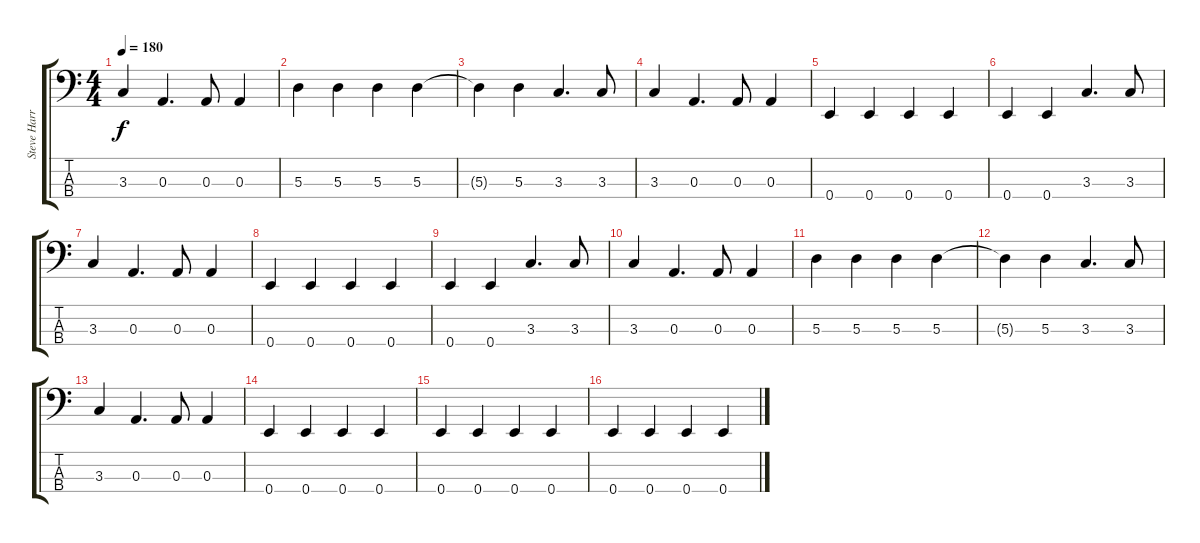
\track ("Steve Harris" "Steve Harr") {instrument slapbass2}
\staff {score tabs}
\tuning (G2 D2 A1 E1) {hide}
\ts (4 4)
\tempo 180
\clef f4
\ks c
3.3.4{dy f} 0.3.4{d} 0.3.8 0.3.4 |
5.3.4 5.3.4 5.3.4 5.3.4 |
5.3{t}.4 5.3.4 3.3.4{d} 3.3.8 |
3.3.4 0.3.4{d} 0.3.8 0.3.4 |
0.4.4 0.4.4 0.4.4 0.4.4 |
0.4.4 0.4.4 3.3.4{d} 3.3.8 |
3.3.4 0.3.4{d} 0.3.8 0.3.4 |
0.4.4 0.4.4 0.4.4 0.4.4 |
0.4.4 0.4.4 3.3.4{d} 3.3.8 |
3.3.4 0.3.4{d} 0.3.8 0.3.4 |
5.3.4 5.3.4 5.3.4 5.3.4 |
5.3{t}.4 5.3.4 3.3.4{d} 3.3.8 |
3.3.4 0.3.4{d} 0.3.8 0.3.4 |
0.4.4 0.4.4 0.4.4 0.4.4 |
0.4.4 0.4.4 0.4.4 0.4.4 |
0.4.4 0.4.4 0.4.4 0.4.4
